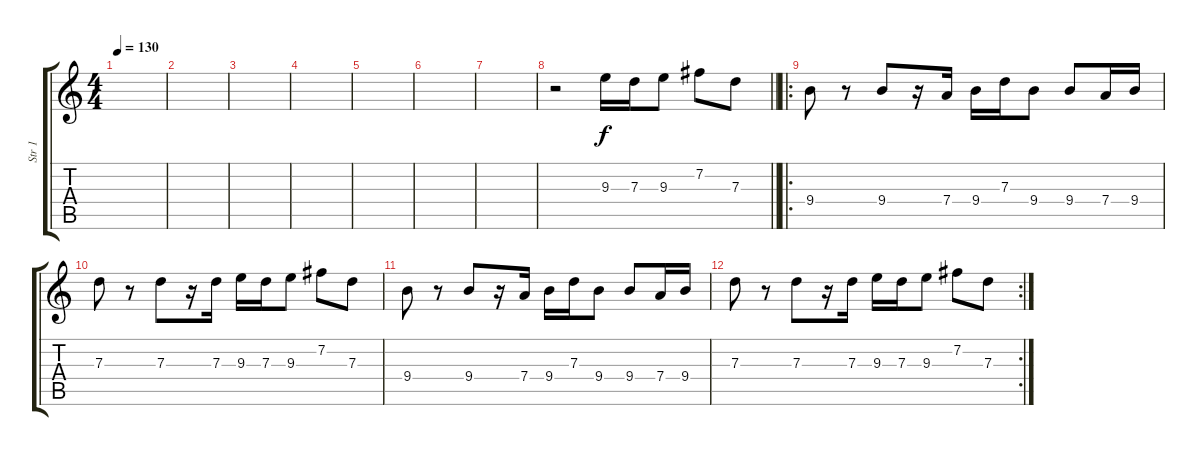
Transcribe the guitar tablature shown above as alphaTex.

\track ("Str 1" "Str 1") {instrument distortionguitar}
\staff {score tabs}
\tuning (E4 B3 G3 D3 A2 E2) {hide}
\ts (4 4)
\section ("" "")
\tempo 130
\clef g2
\ks c
|
|
|
|
|
|
|
\barLineRight lightlight
r.2 9.3.16 7.3.16 9.3.8 7.2.8 7.3.8 |
\ro
\section ("" "")
9.4.8 r.8 9.4.8 r.16 7.4.16 9.4.16 7.3.16 9.4.8 9.4.8 7.4.16 9.4.16 |
7.3.8 r.8 7.3.8 r.16 7.3.16 9.3.16 7.3.16 9.3.8 7.2.8 7.3.8 |
9.4.8 r.8 9.4.8 r.16 7.4.16 9.4.16 7.3.16 9.4.8 9.4.8 7.4.16 9.4.16 |
\rc 2
7.3.8 r.8 7.3.8 r.16 7.3.16 9.3.16 7.3.16 9.3.8 7.2.8 7.3.8
